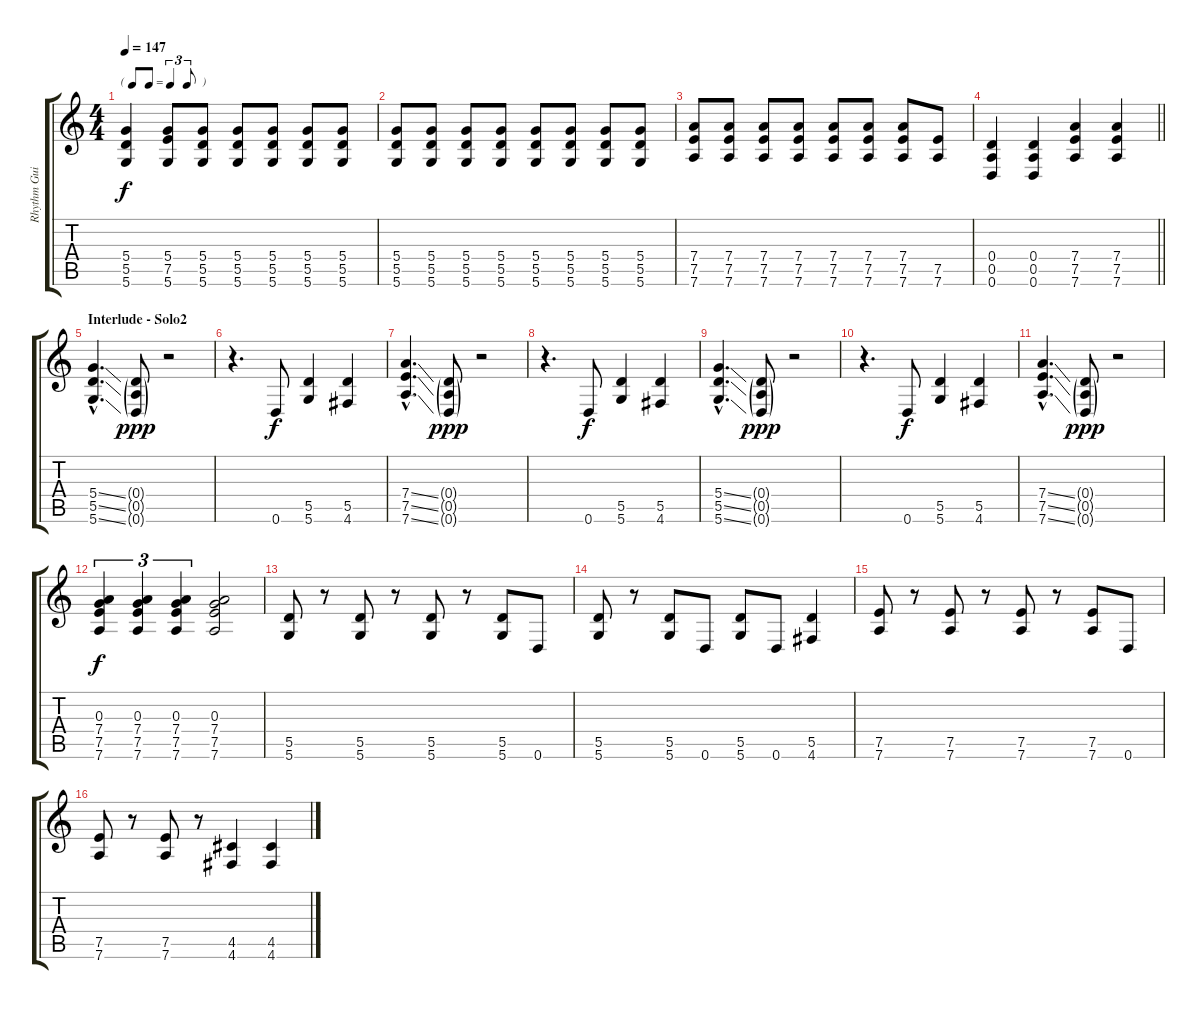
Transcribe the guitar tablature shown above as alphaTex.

\track ("Rhythm Guitar" "Rhythm Gui") {instrument distortionguitar}
\staff {score tabs}
\tuning (E4 B3 G3 D3 A2 D2) {hide}
\ts (4 4)
\tf triplet8th
\tempo 147
\clef g2
\ks c
(5.4 5.5 5.6).4{dy f} (5.4 7.5 5.6).8 (5.4 5.5 5.6).8 (5.4 5.5 5.6).8 (5.4 5.5 5.6).8 (5.4 5.5 5.6).8 (5.4 5.5 5.6).8 |
(5.4 5.5 5.6).8 (5.4 5.5 5.6).8 (5.4 5.5 5.6).8 (5.4 5.5 5.6).8 (5.4 5.5 5.6).8 (5.4 5.5 5.6).8 (5.4 5.5 5.6).8 (5.4 5.5 5.6).8 |
(7.4 7.5 7.6).8 (7.4 7.5 7.6).8 (7.4 7.5 7.6).8 (7.4 7.5 7.6).8 (7.4 7.5 7.6).8 (7.4 7.5 7.6).8 (7.4 7.5 7.6).8 (7.5 7.6).8 |
\barLineRight lightlight
(0.4 0.5 0.6).4 (0.4 0.5 0.6).4 (7.4 7.5 7.6).4 (7.4 7.5 7.6).4 |
\section ("" "Interlude - Solo2")
(5.4{ss hac} 5.5{ss hac} 5.6{ss hac}).4{d} (0.4{g} 0.5{g} 0.6{g}).8{dy ppp} r.2 |
r.4{d} 0.6.8{dy f} (5.5 5.6).4 (5.5 4.6).4 |
(7.4{ss hac} 7.5{ss hac} 7.6{ss hac}).4{d} (0.4{g} 0.5{g} 0.6{g}).8{dy ppp} r.2 |
r.4{d} 0.6.8{dy f} (5.5 5.6).4 (5.5 4.6).4 |
(5.4{ss hac} 5.5{ss hac} 5.6{ss hac}).4{d} (0.4{g} 0.5{g} 0.6{g}).8{dy ppp} r.2 |
r.4{d} 0.6.8{dy f} (5.5 5.6).4 (5.5 4.6).4 |
(7.4{ss hac} 7.5{ss hac} 7.6{ss hac}).4{d} (0.4{g} 0.5{g} 0.6{g}).8{dy ppp} r.2 |
(0.3 7.4 7.5 7.6).4{tu (3 2) dy f} (0.3 7.4 7.5 7.6).4{tu (3 2)} (0.3 7.4 7.5 7.6).4{tu (3 2)} (0.3 7.4 7.5 7.6).2 |
(5.5 5.6).8 r.8 (5.5 5.6).8 r.8 (5.5 5.6).8 r.8 (5.5 5.6).8 0.6.8 |
(5.5 5.6).8 r.8 (5.5 5.6).8 0.6.8 (5.5 5.6).8 0.6.8 (5.5 4.6).4 |
(7.5 7.6).8 r.8 (7.5 7.6).8 r.8 (7.5 7.6).8 r.8 (7.5 7.6).8 0.6.8 |
(7.5 7.6).8 r.8 (7.5 7.6).8 r.8 (4.5 4.6).4 (4.5 4.6).4
